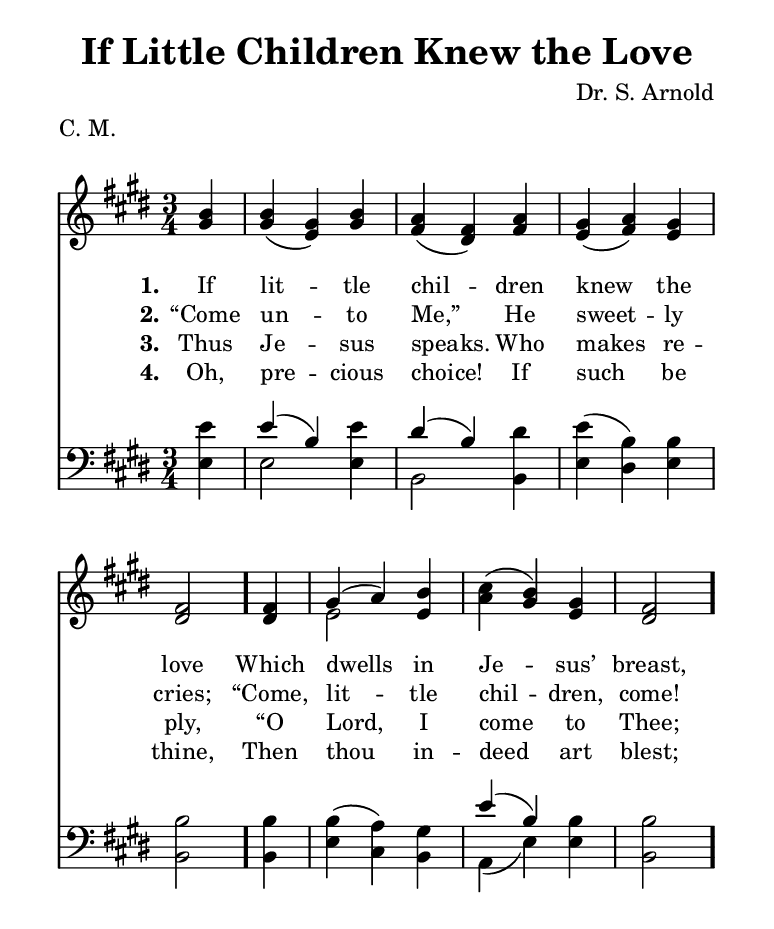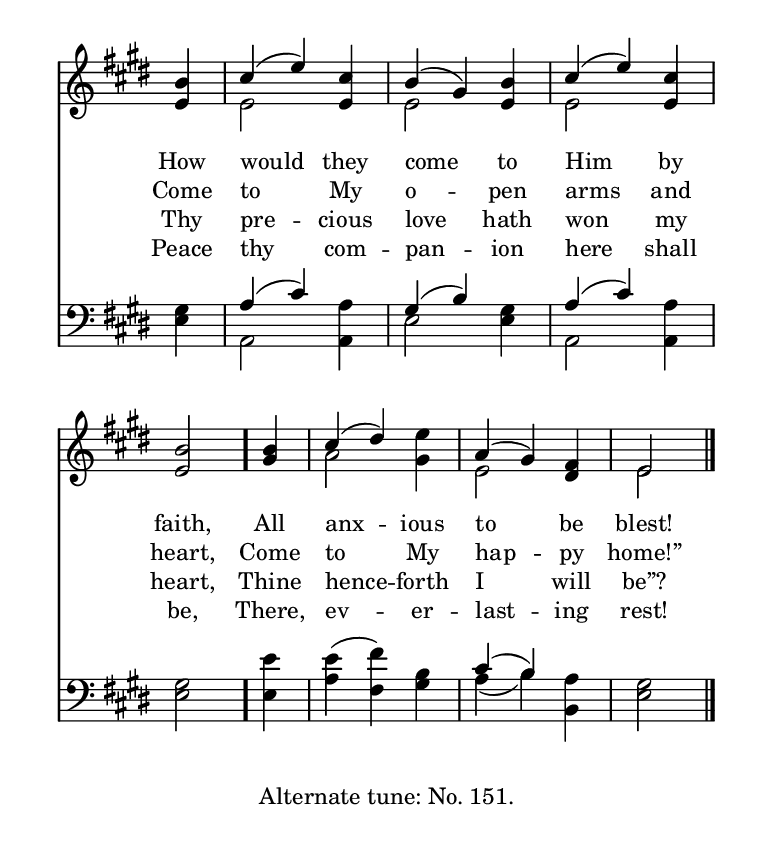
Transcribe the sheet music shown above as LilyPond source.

\include "common/global.ily"
\paper {
  \include "common/paper.ily"
  ragged-bottom = ##t
}

\header{
  %children
  hymnnumber = "300"
  title = "If Little Children Knew the Love"
  tunename = "Arnold"
  meter = "C. M."
  poet = ""
  composer = "Dr. S. Arnold"
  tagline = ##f
}

global = {
  \include "common/overrides.ily"
  \override Staff.TimeSignature.style = #'numbered
  \time 3/4
  \override Score.MetronomeMark.transparent = ##t % hide all fermata changes too
  \tempo 4=100
  \key e \major
  \partial 4
  \autoBeamOff
}

notesSoprano = {
\global
\relative c'' {

  b4 | b( gis) b | a( fis) a | gis( a) gis | fis2
  fis4 | gis4( a) b | cis( b) gis | fis2
  b4 | cis( e) cis | b( gis) b | cis( e) cis | b2
  b4 | cis( dis) e | a,( gis) fis | e2

  \bar "|."

}
}

notesAlto = {
\global
\relative e' {

  gis4 | gis( e) gis | fis( dis) fis | e( fis) e | dis2
  dis4 | e2 e4 | a( gis) e | dis2
  e4 | e2 e4 | e2 e4 | e2 e4 | e2
  gis4 | a2 gis4 | e2 dis4 | e2

}
}

notesTenor = {
\global
\relative a' {

  e4 | e( b) e | dis( b) dis | e( b) b | b2
  b4 | b( a) gis | e'( b) b | b2
  gis4 | a( cis) a | gis( b) gis | a( cis) a | gis2
  e'4 | e( fis) b, | cis( b) a | gis2

}
}

notesBass = {
\global
\relative f {

  e4 | e2 e4 b2 b4 | e( dis) e | b2
  b4 | e( cis) b | a( e') e | b2
  e4 | a,2 a4 | e'2 e4 | a,2 a4 | e'2
  e4 | a( fis) gis | a( b) b, | e2

}
}

wordsA = \lyricmode {
\set stanza = "1."

If lit -- tle chil -- dren knew the love \bar "."
Which dwells in Je -- sus’ breast, \bar "."
How would they come to Him by faith, \bar "."
All anx -- ious to be blest! \bar "."

}

wordsB = \lyricmode {
\set stanza = "2."

“Come un -- to Me,” He sweet -- ly cries;
“Come, lit -- tle chil -- dren, come!
Come to My o -- pen arms and heart,
Come to My hap -- py home!”

}

wordsC = \lyricmode {
\set stanza = "3."

Thus Je -- sus speaks. Who makes re -- ply,
“O Lord, I come to Thee;
Thy pre -- cious love hath won my heart,
Thine hence -- forth I will be”?

}

wordsD = \lyricmode {
\set stanza = "4."

Oh, pre -- cious choice! If such be thine,
Then thou in -- deed art blest;
Peace thy com -- pan -- ion here shall be,
There, ev -- er -- last -- ing rest!

}

\score {
  \context ChoirStaff <<
    \context Staff = upper <<
      \set Staff.autoBeaming = ##f
      \set ChoirStaff.systemStartDelimiter = #'SystemStartBar
      \set ChoirStaff.printPartCombineTexts = ##f
      \partcombine #'(2 . 9) \notesSoprano \notesAlto
      \context NullVoice = sopranos { \voiceOne << \notesSoprano >> }
      \context NullVoice = altos { \voiceTwo << \notesAlto >> }
      \context Lyrics = one   \lyricsto sopranos \wordsA
      \context Lyrics = two   \lyricsto sopranos \wordsB
      \context Lyrics = three \lyricsto sopranos \wordsC
      \context Lyrics = four  \lyricsto sopranos \wordsD
    >>
    \context Staff = men <<
      \set Staff.autoBeaming = ##f
      \clef bass
      \set ChoirStaff.printPartCombineTexts = ##f
      \partcombine #'(2 . 9) \notesTenor \notesBass
      \context NullVoice = tenors { \voiceOne << \notesTenor >> }
      \context NullVoice = basses { \voiceTwo << \notesBass >> }
    >>
  >>
  \layout {
    \include "common/layout.ily"
  }
  \midi{
    \include "common/midi.ily"
  }
}

\noPageBreak \markup { \vspace #2 \fill-line { \raise #2 \line { Alternate tune: No. 151. } } }

\version "2.19.49"  % necessary for upgrading to future LilyPond versions.

% vi:set et ts=2 sw=2 ai nocindent syntax=lilypond:
